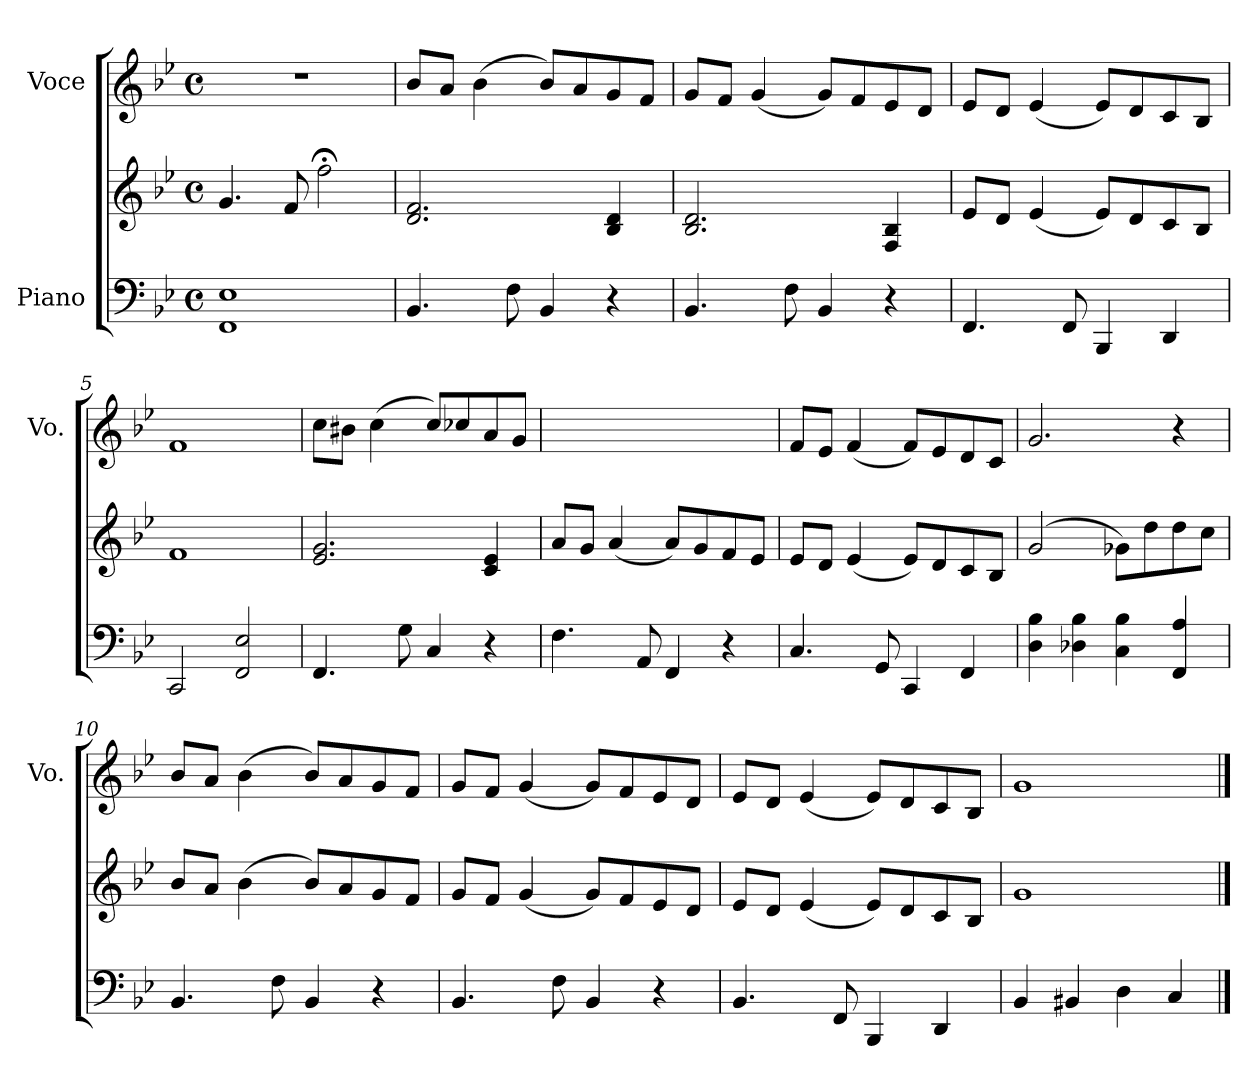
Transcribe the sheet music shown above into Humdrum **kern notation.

**kern	**kern	**kern
*part2	*part2	*part1
*staff3	*staff2	*staff1
*I"Piano	*	*I"Voce
*	*	*I'Vo.
*clefF4	*clefG2	*clefG2
*k[b-e-]	*k[b-e-]	*k[b-e-]
*M4/4	*M4/4	*M4/4
*met(c)	*met(c)	*met(c)
=1	=1	=1
1FF 1E-	4.g/	1r
.	8f/	.
.	2ff;<\	.
=2	=2	=2
4.BB-/	2.d/ 2.f/	8b-/L
.	.	8a/J
.	.	(>4b-\
8F\	.	.
4BB-/	.	8b-/L)
.	.	8a/
4r	4B-/ 4d/	8g/
.	.	8f/J
=3	=3	=3
4.BB-/	2.B-/ 2.d/	8g/L
.	.	8f/J
.	.	(<4g/
8F\	.	.
4BB-/	.	8g/L)
.	.	8f/
4r	4F/ 4B-/	8e-/
.	.	8d/J
!!LO:LB:g=z
=4	=4	=4
4.FF/	8e-/L	8e-/L
.	8d/J	8d/J
.	(<4e-/	(<4e-/
8FF/	.	.
4BBB-/	8e-/L)	8e-/L)
.	8d/	8d/
4DD/	8c/	8c/
.	8B-/J	8B-/J
=5	=5	=5
2CC/	1f	1f
2FF/ 2E-/	.	.
=6	=6	=6
4.FF/	2.e-/ 2.g/	8cc\L
.	.	8b#X\J
.	.	(>4cc\
8G\	.	.
4C/	.	8cc/L)
.	.	8cc-X/
4r	4c/ 4e-/	8a/
.	.	8g/J
!!LO:LB:g=z
=7	=7	=7
4.F\	8a/L	8a/Lyy
.	8g/J	8g/Jyy
.	(<4a/	(<4a/yy
8AA/	.	.
4FF/	8a/L)	8a/Lyy)
.	8g/	8g/yy
4r	8f/	8f/yy
.	8e-/J	8e-/Jyy
=8	=8	=8
4.C/	8e-/L	8f/L
.	8d/J	8e-/J
.	(<4e-/	(<4f/
8GG/	.	.
4CC/	8e-/L)	8f/L)
.	8d/	8e-/
4FF/	8c/	8d/
.	8B-/J	8c/J
=9	=9	=9
4D\ 4B-\	(>2g/	2.g/
4D-X\ 4B-\	.	.
4C\ 4B-\	8g-X\L)	.
.	8dd\	.
4FF/ 4A/	8dd\	4r
.	8cc\J	.
!!LO:LB:g=z
=10	=10	=10
4.BB-/	8b-/L	8b-/L
.	8a/J	8a/J
.	(>4b-\	(>4b-\
8F\	.	.
4BB-/	8b-/L)	8b-/L)
.	8a/	8a/
4r	8g/	8g/
.	8f/J	8f/J
=11	=11	=11
4.BB-/	8g/L	8g/L
.	8f/J	8f/J
.	(<4g/	(<4g/
8F\	.	.
4BB-/	8g/L)	8g/L)
.	8f/	8f/
4r	8e-/	8e-/
.	8d/J	8d/J
!!LO:PB:g=z
=12	=12	=12
4.BB-/	8e-/L	8e-/L
.	8d/J	8d/J
.	(<4e-/	(<4e-/
8FF/	.	.
4BBB-/	8e-/L)	8e-/L)
.	8d/	8d/
4DD/	8c/	8c/
.	8B-/J	8B-/J
=13	=13	=13
4BB-/	1g	1g
4BB#X/	.	.
4D\	.	.
4C/	.	.
==	==	==
*-	*-	*-
